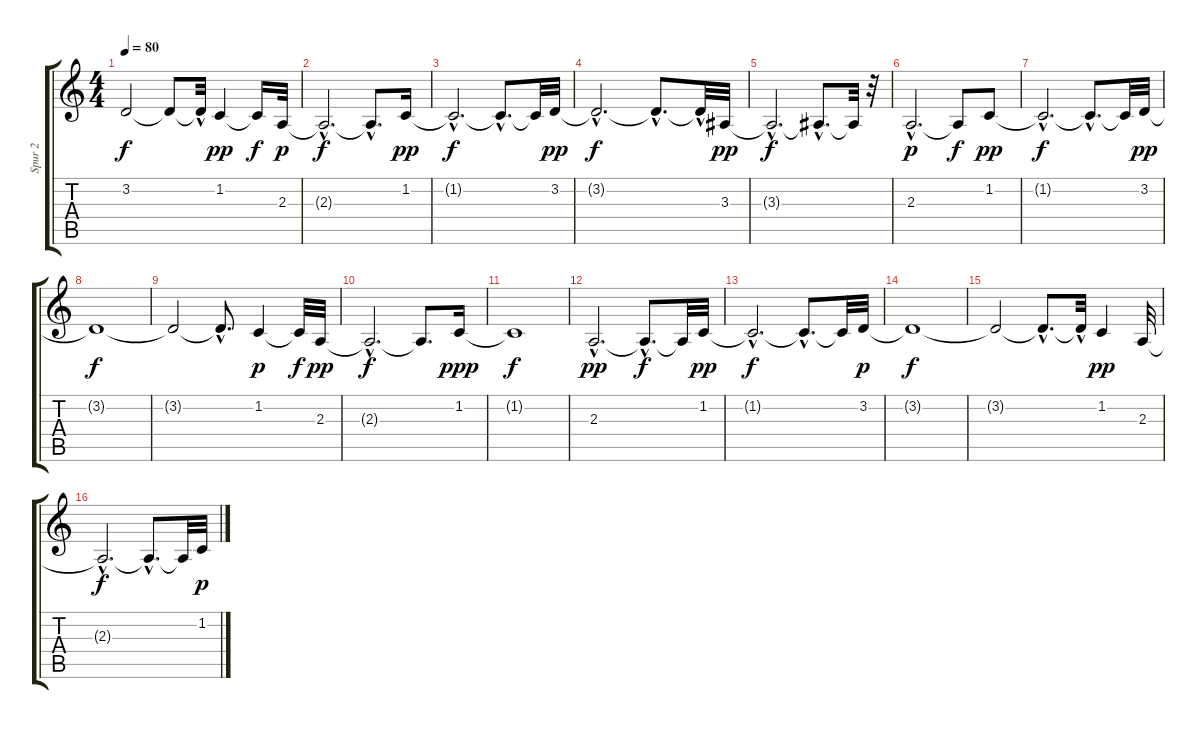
\track ("Spur 2" "Spur 2") {instrument stringensemble1}
\staff {score tabs}
\tuning (E4 B3 G3 D3 A2 E2) {hide}
\ts (4 4)
\tempo 80
\clef g2
\ks c
3.2{t}.2{dy f} 3.2{t}.8 3.2{hac t}.32 1.2.4{dy pp} 1.2{t}.16{dy f} 2.3.32{dy p} |
2.3{hac t}.2{d dy f} 2.3{hac t}.8{d} 1.2.16{dy pp} |
1.2{hac t}.2{d dy f} 1.2{hac t}.8{d} 1.2{t}.32 3.2.32{dy pp} |
3.2{hac t}.2{d dy f} 3.2{hac t}.8{d} 3.2{hac t}.32 3.3.32{dy pp} |
3.3{hac t}.2{d dy f} 3.3{hac t}.8{d} 3.3{t}.32 r.32 |
2.3{hac}.2{d dy p} 2.3{t}.8{dy f} 1.2.8{dy pp} |
1.2{hac t}.2{d dy f} 1.2{hac t}.8{d} 1.2{t}.32 3.2.32{dy pp} |
3.2{t}.1{dy f} |
3.2{t}.2 3.2{hac t}.8{d} 1.2.4{dy p} 1.2{t}.32{dy f} 2.3.32{dy pp} |
2.3{hac t}.2{d dy f} 2.3{t}.8{d} 1.2.16{dy ppp} |
1.2{t}.1{dy f} |
2.3{hac}.2{d dy pp} 2.3{hac t}.8{d dy f} 2.3{t}.32 1.2.32{dy pp} |
1.2{hac t}.2{d dy f} 1.2{hac t}.8{d} 1.2{t}.32 3.2.32{dy p} |
3.2{t}.1{dy f} |
3.2{t}.2 3.2{hac t}.8{d} 3.2{hac t}.32 1.2.4{dy pp} 2.3.32 |
2.3{hac t}.2{d dy f} 2.3{hac t}.8{d} 2.3{t}.32 1.2.32{dy p}
